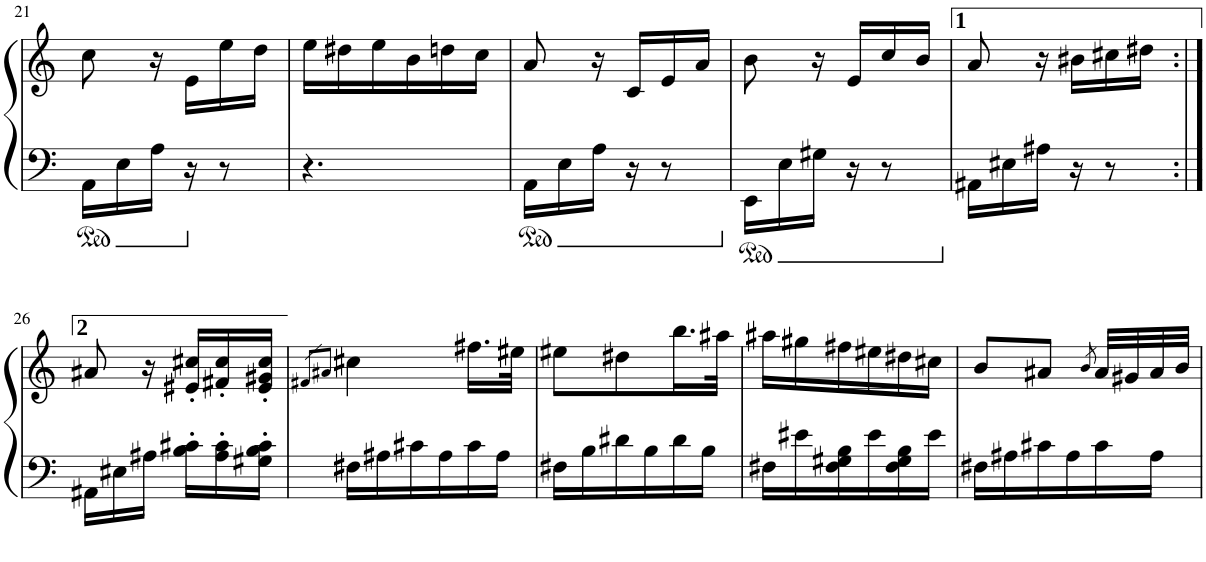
**kern	**kern
*part1	*part1
*staff2	*staff1
*I"Piano	*
*I'Pno	*
!!LO:PB:g=z
*clefF4	*clefG2
*k[]	*k[]
*M3/8	*M3/8
=21	=21
16AA\LL	8cc\
16E\	.
16A\JJ	16r
16r	16e\LL
8r	16ee\
.	16dd\JJ
=22	=22
4.r	16ee\LL
.	16dd#X\
.	16ee\
.	16b\
.	16ddn\
.	16cc\JJ
=23	=23
16AA\LL	8a/
16E\	.
16A\JJ	16r
16r	16c/LL
8r	16e/
.	16a/JJ
=24	=24
16EE\LL	8b\
16E\	.
16G#X\JJ	16r
16r	16e/LL
8r	16cc/
.	16b/JJ
=25	=25
16AA#X\LL	8a/
16E#X\	.
16A#X\JJ	16r
16r	16b#X\LL
8r	16cc#X\
.	16dd#X\JJ
!!LO:LB:g=z
=26:|!	=26:|!
16AA#X\LL	8a#X/
16E#X\	.
16A#X\JJ	16r
16B\' 16c#X\'LL	16e#X/' 16cc#X/'LL
16A#\' 16c#\'	16f#X/' 16cc#/'
16G#X\' 16B\' 16c#\'JJ	16e#/' 16g#X/' 16cc#/'JJ
=27	=27
.	8qf#X/L
.	8qa#X/J
16F#X\LL	4cc#X\
16A#X\	.
16c#X\	.
16A#\	.
16c#\	16.ff#X\LL
16A#\JJ	.
.	32ee#X\JJk
=28	=28
16F#X\LL	8ee#X\L
16B\	.
16d#X\	8dd#X\
16B\	.
16d#\	16.bb\L
16B\JJ	.
.	32aa#X\JJk
=29	=29
16F#X\LL	16aa#X\LL
16e#X\	16gg#X\
16F#\ 16G#X\ 16B\	16ff#X\
16e#\	16ee#X\
16F#\ 16G#\ 16B\	16dd#X\
16e#\JJ	16cc#X\JJ
=30	=30
16F#X\LL	8b/L
16A#X\	.
16c#X\	8a#X/J
16A#\	.
.	8qb/
16c#\	32a#/LLL
.	32g#X/
16A#\JJ	32a#/
.	32b/JJJ
=	=
*-	*-
